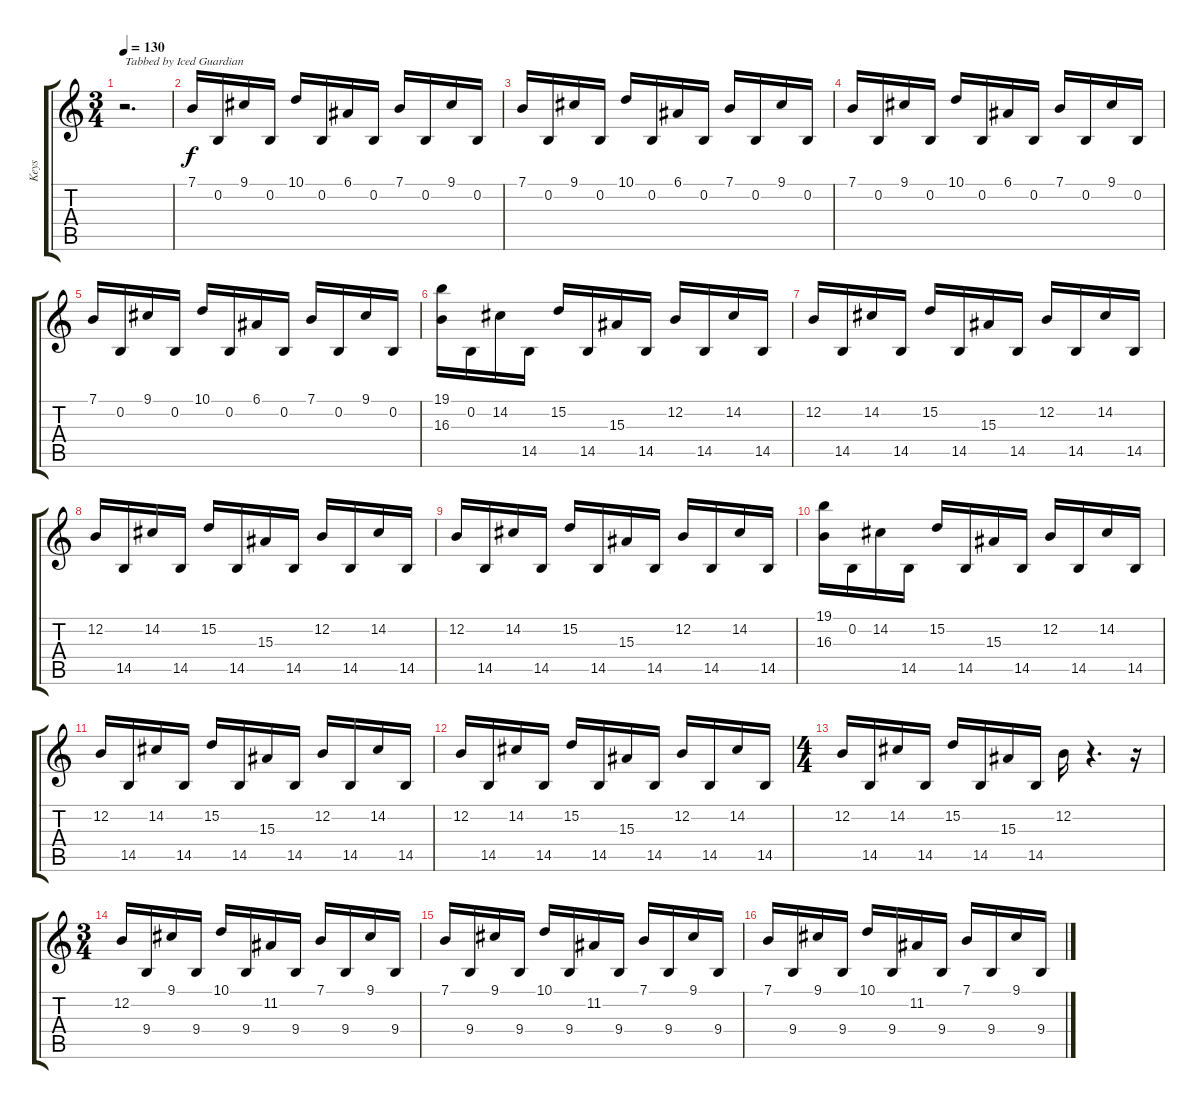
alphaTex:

\track ("Keys" "Keys") {instrument churchorgan}
\staff {score tabs}
\tuning (E4 B3 G3 D3 A2 E2) {hide}
\ts (3 4)
\tempo 130
\clef g2
\ks c
r.2{d txt "Tabbed by Iced Guardian" dy f instrument churchorgan} |
7.1.16 0.2.16 9.1.16 0.2.16 10.1.16 0.2.16 6.1.16 0.2.16 7.1.16 0.2.16 9.1.16 0.2.16 |
7.1.16 0.2.16 9.1.16 0.2.16 10.1.16 0.2.16 6.1.16 0.2.16 7.1.16 0.2.16 9.1.16 0.2.16 |
7.1.16 0.2.16 9.1.16 0.2.16 10.1.16 0.2.16 6.1.16 0.2.16 7.1.16 0.2.16 9.1.16 0.2.16 |
7.1.16 0.2.16 9.1.16 0.2.16 10.1.16 0.2.16 6.1.16 0.2.16 7.1.16 0.2.16 9.1.16 0.2.16 |
(19.1 16.3).16 0.2.16 14.2.16 14.5.16 15.2.16 14.5.16 15.3.16 14.5.16 12.2.16 14.5.16 14.2.16 14.5.16 |
12.2.16 14.5.16 14.2.16 14.5.16 15.2.16 14.5.16 15.3.16 14.5.16 12.2.16 14.5.16 14.2.16 14.5.16 |
12.2.16 14.5.16 14.2.16 14.5.16 15.2.16 14.5.16 15.3.16 14.5.16 12.2.16 14.5.16 14.2.16 14.5.16 |
12.2.16 14.5.16 14.2.16 14.5.16 15.2.16 14.5.16 15.3.16 14.5.16 12.2.16 14.5.16 14.2.16 14.5.16 |
(19.1 16.3).16 0.2.16 14.2.16 14.5.16 15.2.16 14.5.16 15.3.16 14.5.16 12.2.16 14.5.16 14.2.16 14.5.16 |
12.2.16 14.5.16 14.2.16 14.5.16 15.2.16 14.5.16 15.3.16 14.5.16 12.2.16 14.5.16 14.2.16 14.5.16 |
12.2.16 14.5.16 14.2.16 14.5.16 15.2.16 14.5.16 15.3.16 14.5.16 12.2.16 14.5.16 14.2.16 14.5.16 |
\ts (4 4)
12.2.16 14.5.16 14.2.16 14.5.16 15.2.16 14.5.16 15.3.16 14.5.16 12.2.16 r.4{d} r.16 |
\ts (3 4)
12.2.16 9.4.16 9.1.16 9.4.16 10.1.16 9.4.16 11.2.16 9.4.16 7.1.16 9.4.16 9.1.16 9.4.16 |
7.1.16 9.4.16 9.1.16 9.4.16 10.1.16 9.4.16 11.2.16 9.4.16 7.1.16 9.4.16 9.1.16 9.4.16 |
7.1.16 9.4.16 9.1.16 9.4.16 10.1.16 9.4.16 11.2.16 9.4.16 7.1.16 9.4.16 9.1.16 9.4.16
